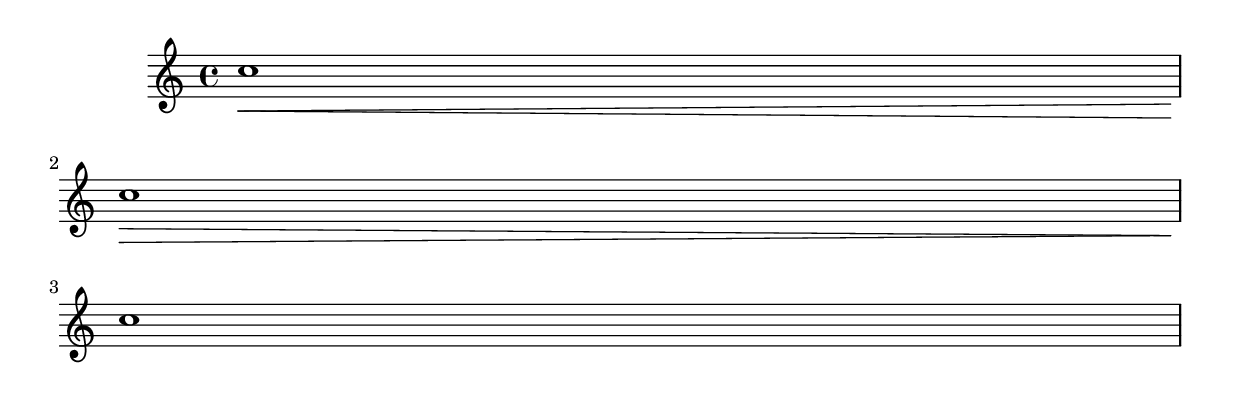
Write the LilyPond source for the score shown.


\version "2.3.22"
\header{
texidoc = "Broken crescendi should be open on one side."
}

\score {  \relative c'' { 
    c1 \< \break c1\!  \> \break c1\!
  }
  \layout {
    linewidth = 4.\cm
  }
}
  

